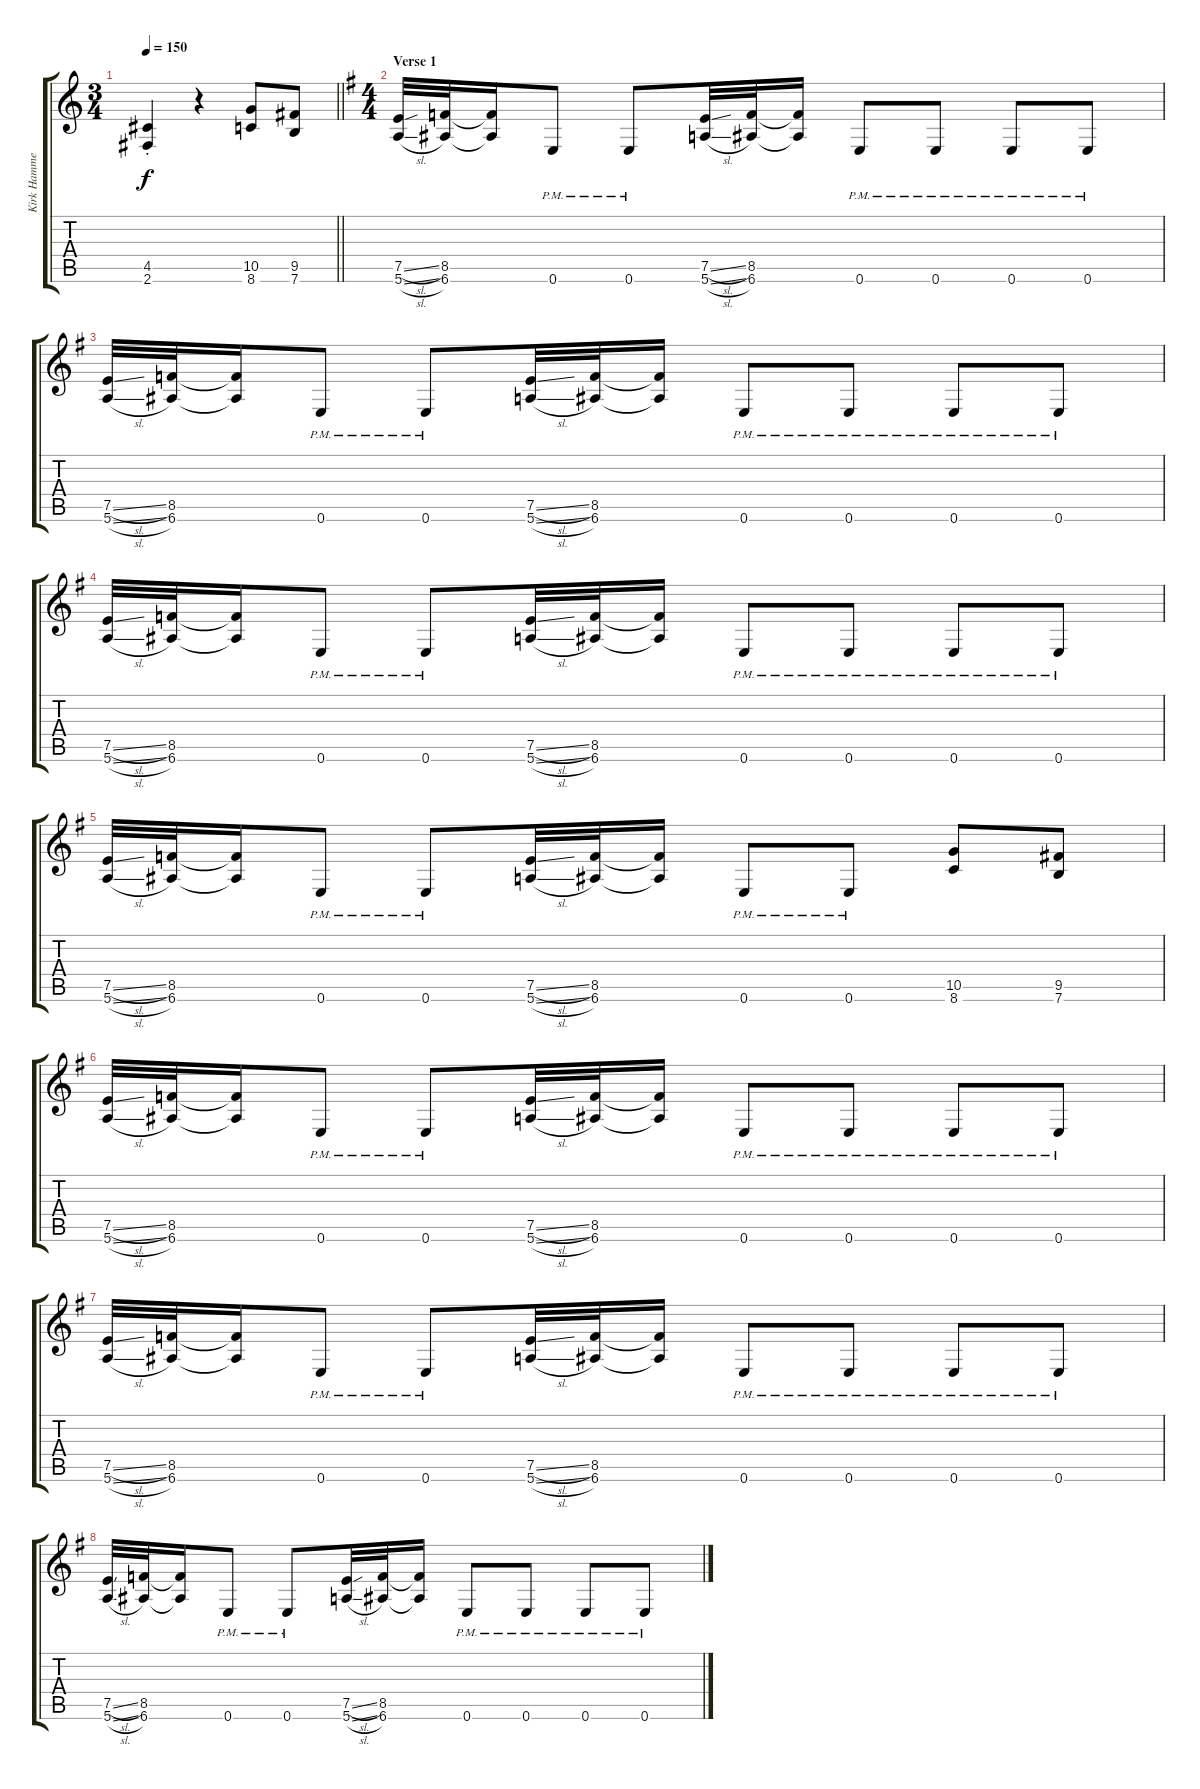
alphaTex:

\track ("Kirk Hammet" "Kirk Hamme") {instrument distortionguitar}
\staff {score tabs}
\tuning (E4 B3 G3 D3 A2 E2) {hide}
\ts (3 4)
\tempo 150
\clef g2
\barLineRight lightlight
\ks c
(4.5{st} 2.6{st}).4{dy f} r.4 (10.5 8.6).8 (9.5 7.6).8 |
\ts (4 4)
\section ("" "Verse 1")
\ks g
(7.5{sl} 5.6{sl}).32 (8.5 6.6).32 (8.5{t} 6.6{t}).16 0.6{pm}.8 0.6{pm}.8 (7.5{sl} 5.6{sl}).32 (8.5 6.6).32 (8.5{t} 6.6{t}).16 0.6{pm}.8 0.6{pm}.8 0.6{pm}.8 0.6{pm}.8 |
(7.5{sl} 5.6{sl}).32 (8.5 6.6).32 (8.5{t} 6.6{t}).16 0.6{pm}.8 0.6{pm}.8 (7.5{sl} 5.6{sl}).32 (8.5 6.6).32 (8.5{t} 6.6{t}).16 0.6{pm}.8 0.6{pm}.8 0.6{pm}.8 0.6{pm}.8 |
(7.5{sl} 5.6{sl}).32 (8.5 6.6).32 (8.5{t} 6.6{t}).16 0.6{pm}.8 0.6{pm}.8 (7.5{sl} 5.6{sl}).32 (8.5 6.6).32 (8.5{t} 6.6{t}).16 0.6{pm}.8 0.6{pm}.8 0.6{pm}.8 0.6{pm}.8 |
(7.5{sl} 5.6{sl}).32 (8.5 6.6).32 (8.5{t} 6.6{t}).16 0.6{pm}.8 0.6{pm}.8 (7.5{sl} 5.6{sl}).32 (8.5 6.6).32 (8.5{t} 6.6{t}).16 0.6{pm}.8 0.6{pm}.8 (10.5 8.6).8 (9.5 7.6).8 |
(7.5{sl} 5.6{sl}).32 (8.5 6.6).32 (8.5{t} 6.6{t}).16 0.6{pm}.8 0.6{pm}.8 (7.5{sl} 5.6{sl}).32 (8.5 6.6).32 (8.5{t} 6.6{t}).16 0.6{pm}.8 0.6{pm}.8 0.6{pm}.8 0.6{pm}.8 |
(7.5{sl} 5.6{sl}).32 (8.5 6.6).32 (8.5{t} 6.6{t}).16 0.6{pm}.8 0.6{pm}.8 (7.5{sl} 5.6{sl}).32 (8.5 6.6).32 (8.5{t} 6.6{t}).16 0.6{pm}.8 0.6{pm}.8 0.6{pm}.8 0.6{pm}.8 |
(7.5{sl} 5.6{sl}).32 (8.5 6.6).32 (8.5{t} 6.6{t}).16 0.6{pm}.8 0.6{pm}.8 (7.5{sl} 5.6{sl}).32 (8.5 6.6).32 (8.5{t} 6.6{t}).16 0.6{pm}.8 0.6{pm}.8 0.6{pm}.8 0.6{pm}.8
